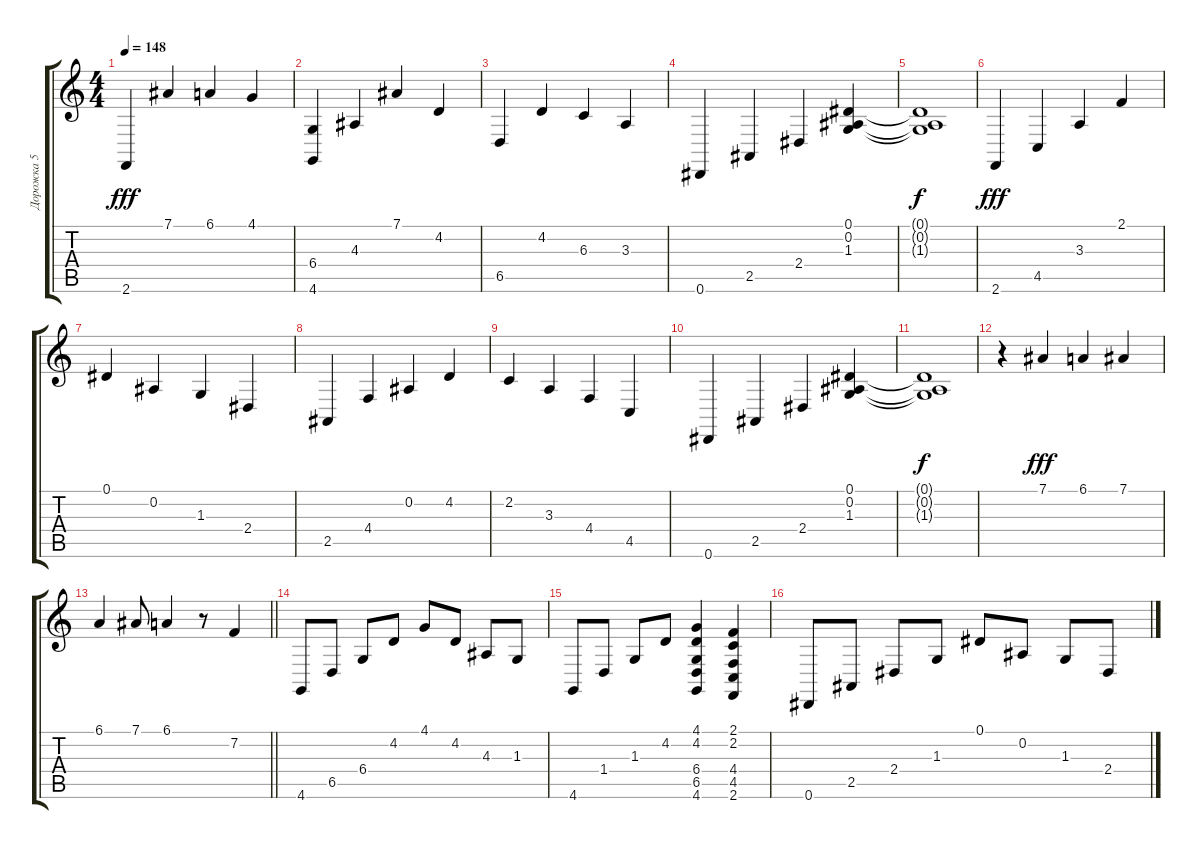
\track ("Дорожка 5" "Дорожка 5") {instrument brightacousticpiano}
\staff {score tabs}
\tuning (Eb4 Bb3 Gb3 Db3 Ab2 Eb2) {hide}
\ts (4 4)
\tempo 148
\clef g2
\ks c
2.6.4{dy fff} 7.1.4 6.1.4 4.1.4 |
(6.4 4.6).4 4.3.4 7.1.4 4.2.4 |
6.5.4 4.2.4 6.3.4 3.3.4 |
0.6.4 2.5.4 2.4.4 (0.1 0.2 1.3).4 |
(0.1{t} 0.2{t} 1.3{t}).1{dy f} |
2.6.4{dy fff} 4.5.4 3.3.4 2.1.4 |
0.1.4 0.2.4 1.3.4 2.4.4 |
2.5.4 4.4.4 0.2.4 4.2.4 |
2.2.4 3.3.4 4.4.4 4.5.4 |
0.6.4 2.5.4 2.4.4 (0.1 0.2 1.3).4 |
(0.1{t} 0.2{t} 1.3{t}).1{dy f} |
r.4 7.1.4{dy fff} 6.1.4 7.1.4 |
\barLineRight lightlight
6.1.4 7.1.8 6.1.4 r.8 7.2.4 |
4.6.8 6.5.8 6.4.8 4.2.8 4.1.8 4.2.8 4.3.8 1.3.8 |
4.6.8 1.4.8 1.3.8 4.2.8 (4.1 4.2 6.4 6.5 4.6).4 (2.1 2.2 4.4 4.5 2.6).4 |
0.6.8 2.5.8 2.4.8 1.3.8 0.1.8 0.2.8 1.3.8 2.4.8
